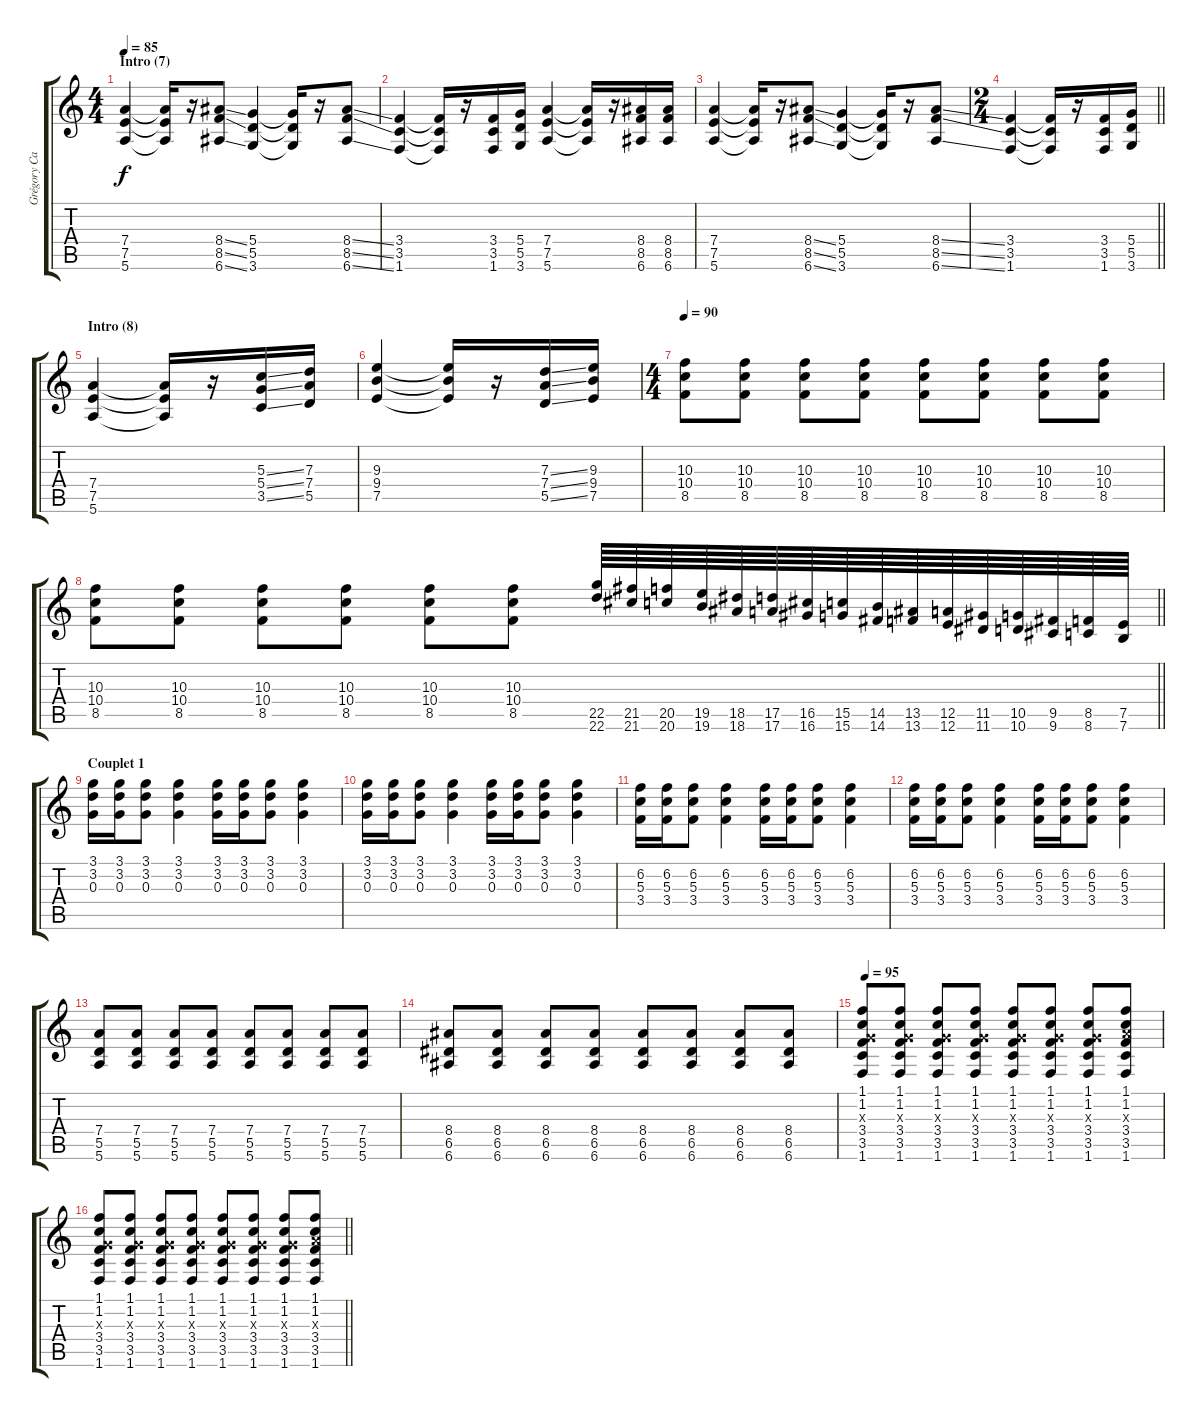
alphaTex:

\track ("Grégory Cathérina" "Grégory Ca") {instrument distortionguitar}
\staff {score tabs}
\tuning (E4 B3 G3 D3 A2 E2) {hide}
\ts (4 4)
\section ("" "Intro (7)")
\tempo 85
\clef g2
\ks c
(7.4 7.5 5.6).4{dy f} (7.4{t} 7.5{t} 5.6{t}).16 r.16 (8.4{ss} 8.5{ss} 6.6{ss}).8 (5.4 5.5 3.6).4 (5.4{t} 5.5{t} 3.6{t}).16 r.16 (8.4{ss} 8.5{ss} 6.6{ss}).8 |
(3.4 3.5 1.6).4 (3.4{t} 3.5{t} 1.6{t}).16 r.16 (3.4 3.5 1.6).16 (5.4 5.5 3.6).16 (7.4 7.5 5.6).4 (7.4{t} 7.5{t} 5.6{t}).16 r.16 (8.4 8.5 6.6).16 (8.4 8.5 6.6).16 |
(7.4 7.5 5.6).4 (7.4{t} 7.5{t} 5.6{t}).16 r.16 (8.4{ss} 8.5{ss} 6.6{ss}).8 (5.4 5.5 3.6).4 (5.4{t} 5.5{t} 3.6{t}).16 r.16 (8.4{ss} 8.5{ss} 6.6{ss}).8 |
\ts (2 4)
\barLineRight lightlight
(3.4 3.5 1.6).4 (3.4{t} 3.5{t} 1.6{t}).16 r.16 (3.4 3.5 1.6).16 (5.4 5.5 3.6).16 |
\section ("" "Intro (8)")
(7.4 7.5 5.6).4 (7.4{t} 7.5{t} 5.6{t}).16 r.16 (5.3{ss} 5.4{ss} 3.5{ss}).16 (7.3 7.4 5.5).16 |
(9.3 9.4 7.5).4 (9.3{t} 9.4{t} 7.5{t}).16 r.16 (7.3{ss} 7.4{ss} 5.5{ss}).16 (9.3 9.4 7.5).16 |
\ts (4 4)
\tempo 90
(10.3 10.4 8.5).8 (10.3 10.4 8.5).8 (10.3 10.4 8.5).8 (10.3 10.4 8.5).8 (10.3 10.4 8.5).8 (10.3 10.4 8.5).8 (10.3 10.4 8.5).8 (10.3 10.4 8.5).8 |
\barLineRight lightlight
(10.3 10.4 8.5).8 (10.3 10.4 8.5).8 (10.3 10.4 8.5).8 (10.3 10.4 8.5).8 (10.3 10.4 8.5).8 (10.3 10.4 8.5).8 (22.5 22.6).64 (21.5 21.6).64 (20.5 20.6).64 (19.5 19.6).64 (18.5 18.6).64 (17.5 17.6).64 (16.5 16.6).64 (15.5 15.6).64 (14.5 14.6).64 (13.5 13.6).64 (12.5 12.6).64 (11.5 11.6).64 (10.5 10.6).64 (9.5 9.6).64 (8.5 8.6).64 (7.5 7.6).64 |
\section ("" "Couplet 1")
(3.1 3.2 0.3).16 (3.1 3.2 0.3).16 (3.1 3.2 0.3).8 (3.1 3.2 0.3).4 (3.1 3.2 0.3).16 (3.1 3.2 0.3).16 (3.1 3.2 0.3).8 (3.1 3.2 0.3).4 |
(3.1 3.2 0.3).16 (3.1 3.2 0.3).16 (3.1 3.2 0.3).8 (3.1 3.2 0.3).4 (3.1 3.2 0.3).16 (3.1 3.2 0.3).16 (3.1 3.2 0.3).8 (3.1 3.2 0.3).4 |
(6.2 5.3 3.4).16 (6.2 5.3 3.4).16 (6.2 5.3 3.4).8 (6.2 5.3 3.4).4 (6.2 5.3 3.4).16 (6.2 5.3 3.4).16 (6.2 5.3 3.4).8 (6.2 5.3 3.4).4 |
(6.2 5.3 3.4).16 (6.2 5.3 3.4).16 (6.2 5.3 3.4).8 (6.2 5.3 3.4).4 (6.2 5.3 3.4).16 (6.2 5.3 3.4).16 (6.2 5.3 3.4).8 (6.2 5.3 3.4).4 |
(7.4 5.5 5.6).8 (7.4 5.5 5.6).8 (7.4 5.5 5.6).8 (7.4 5.5 5.6).8 (7.4 5.5 5.6).8 (7.4 5.5 5.6).8 (7.4 5.5 5.6).8 (7.4 5.5 5.6).8 |
(8.4 6.5 6.6).8 (8.4 6.5 6.6).8 (8.4 6.5 6.6).8 (8.4 6.5 6.6).8 (8.4 6.5 6.6).8 (8.4 6.5 6.6).8 (8.4 6.5 6.6).8 (8.4 6.5 6.6).8 |
\tempo 95
(1.1 1.2 0.3{x} 3.4 3.5 1.6).8 (1.1 1.2 0.3{x} 3.4 3.5 1.6).8 (1.1 1.2 0.3{x} 3.4 3.5 1.6).8 (1.1 1.2 0.3{x} 3.4 3.5 1.6).8 (1.1 1.2 0.3{x} 3.4 3.5 1.6).8 (1.1 1.2 0.3{x} 3.4 3.5 1.6).8 (1.1 1.2 0.3{x} 3.4 3.5 1.6).8 (1.1 1.2 2.3{x} 3.4 3.5 1.6).8 |
\barLineRight lightlight
(1.1 1.2 0.3{x} 3.4 3.5 1.6).8 (1.1 1.2 0.3{x} 3.4 3.5 1.6).8 (1.1 1.2 0.3{x} 3.4 3.5 1.6).8 (1.1 1.2 0.3{x} 3.4 3.5 1.6).8 (1.1 1.2 0.3{x} 3.4 3.5 1.6).8 (1.1 1.2 0.3{x} 3.4 3.5 1.6).8 (1.1 1.2 0.3{x} 3.4 3.5 1.6).8 (1.1 1.2 2.3{x} 3.4 3.5 1.6).8
